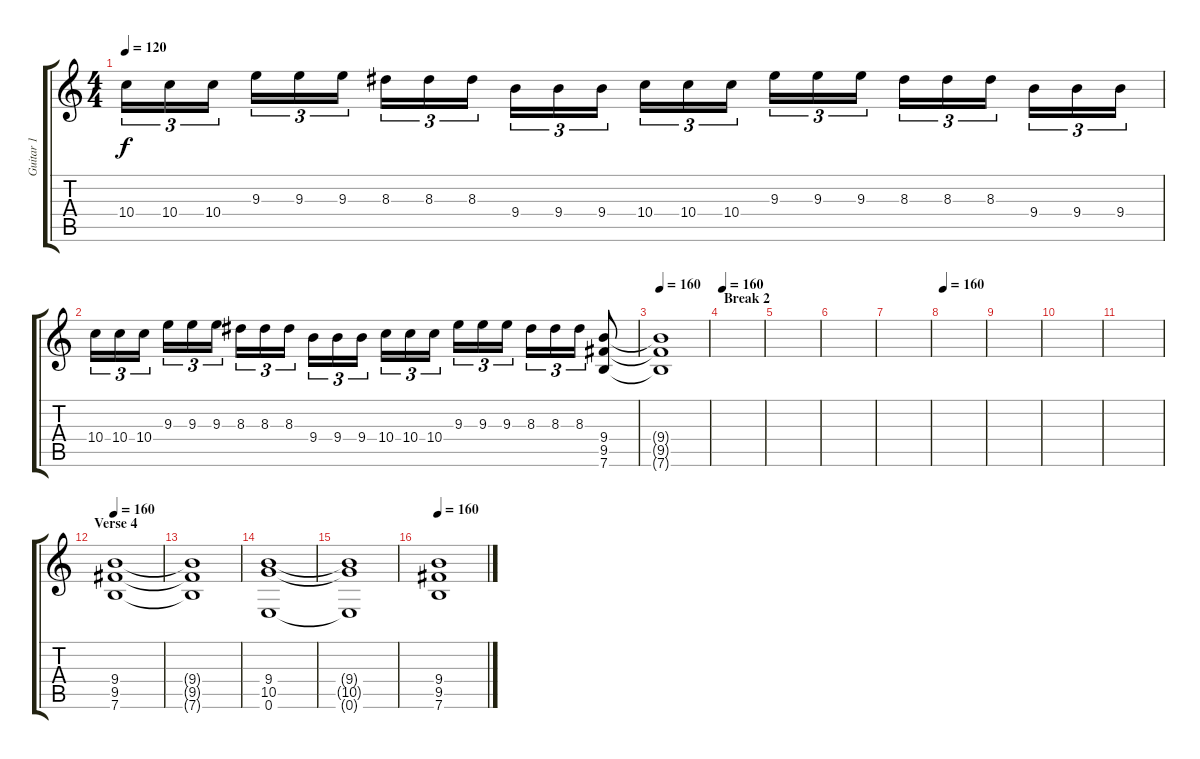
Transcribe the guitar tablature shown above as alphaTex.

\track ("Guitar 1" "Guitar 1") {instrument distortionguitar}
\staff {score tabs}
\tuning (E4 B3 G3 D3 A2 E2) {hide}
\ts (4 4)
\tempo 120
\clef g2
\ks c
10.4.16{tu (3 2) dy f} 10.4.16{tu (3 2)} 10.4.16{tu (3 2)} 9.3.16{tu (3 2)} 9.3.16{tu (3 2)} 9.3.16{tu (3 2)} 8.3.16{tu (3 2)} 8.3.16{tu (3 2)} 8.3.16{tu (3 2)} 9.4.16{tu (3 2)} 9.4.16{tu (3 2)} 9.4.16{tu (3 2)} 10.4.16{tu (3 2)} 10.4.16{tu (3 2)} 10.4.16{tu (3 2)} 9.3.16{tu (3 2)} 9.3.16{tu (3 2)} 9.3.16{tu (3 2)} 8.3.16{tu (3 2)} 8.3.16{tu (3 2)} 8.3.16{tu (3 2)} 9.4.16{tu (3 2)} 9.4.16{tu (3 2)} 9.4.16{tu (3 2)} |
10.4.16{tu (3 2)} 10.4.16{tu (3 2)} 10.4.16{tu (3 2)} 9.3.16{tu (3 2)} 9.3.16{tu (3 2)} 9.3.16{tu (3 2)} 8.3.16{tu (3 2)} 8.3.16{tu (3 2)} 8.3.16{tu (3 2)} 9.4.16{tu (3 2)} 9.4.16{tu (3 2)} 9.4.16{tu (3 2)} 10.4.16{tu (3 2)} 10.4.16{tu (3 2)} 10.4.16{tu (3 2)} 9.3.16{tu (3 2)} 9.3.16{tu (3 2)} 9.3.16{tu (3 2)} 8.3.16{tu (3 2)} 8.3.16{tu (3 2)} 8.3.16{tu (3 2)} (9.4 9.5 7.6).8 |
\tempo 160
(9.4{t} 9.5{t} 7.6{t}).1 |
\section ("" "Break 2")
\tempo 160
|
|
|
|
\tempo 160
|
|
|
|
\section ("" "Verse 4")
\tempo 160
(9.4 9.5 7.6).1 |
(9.4{t} 9.5{t} 7.6{t}).1 |
(9.4 10.5 0.6).1 |
(9.4{t} 10.5{t} 0.6{t}).1 |
\tempo 160
(9.4 9.5 7.6).1
